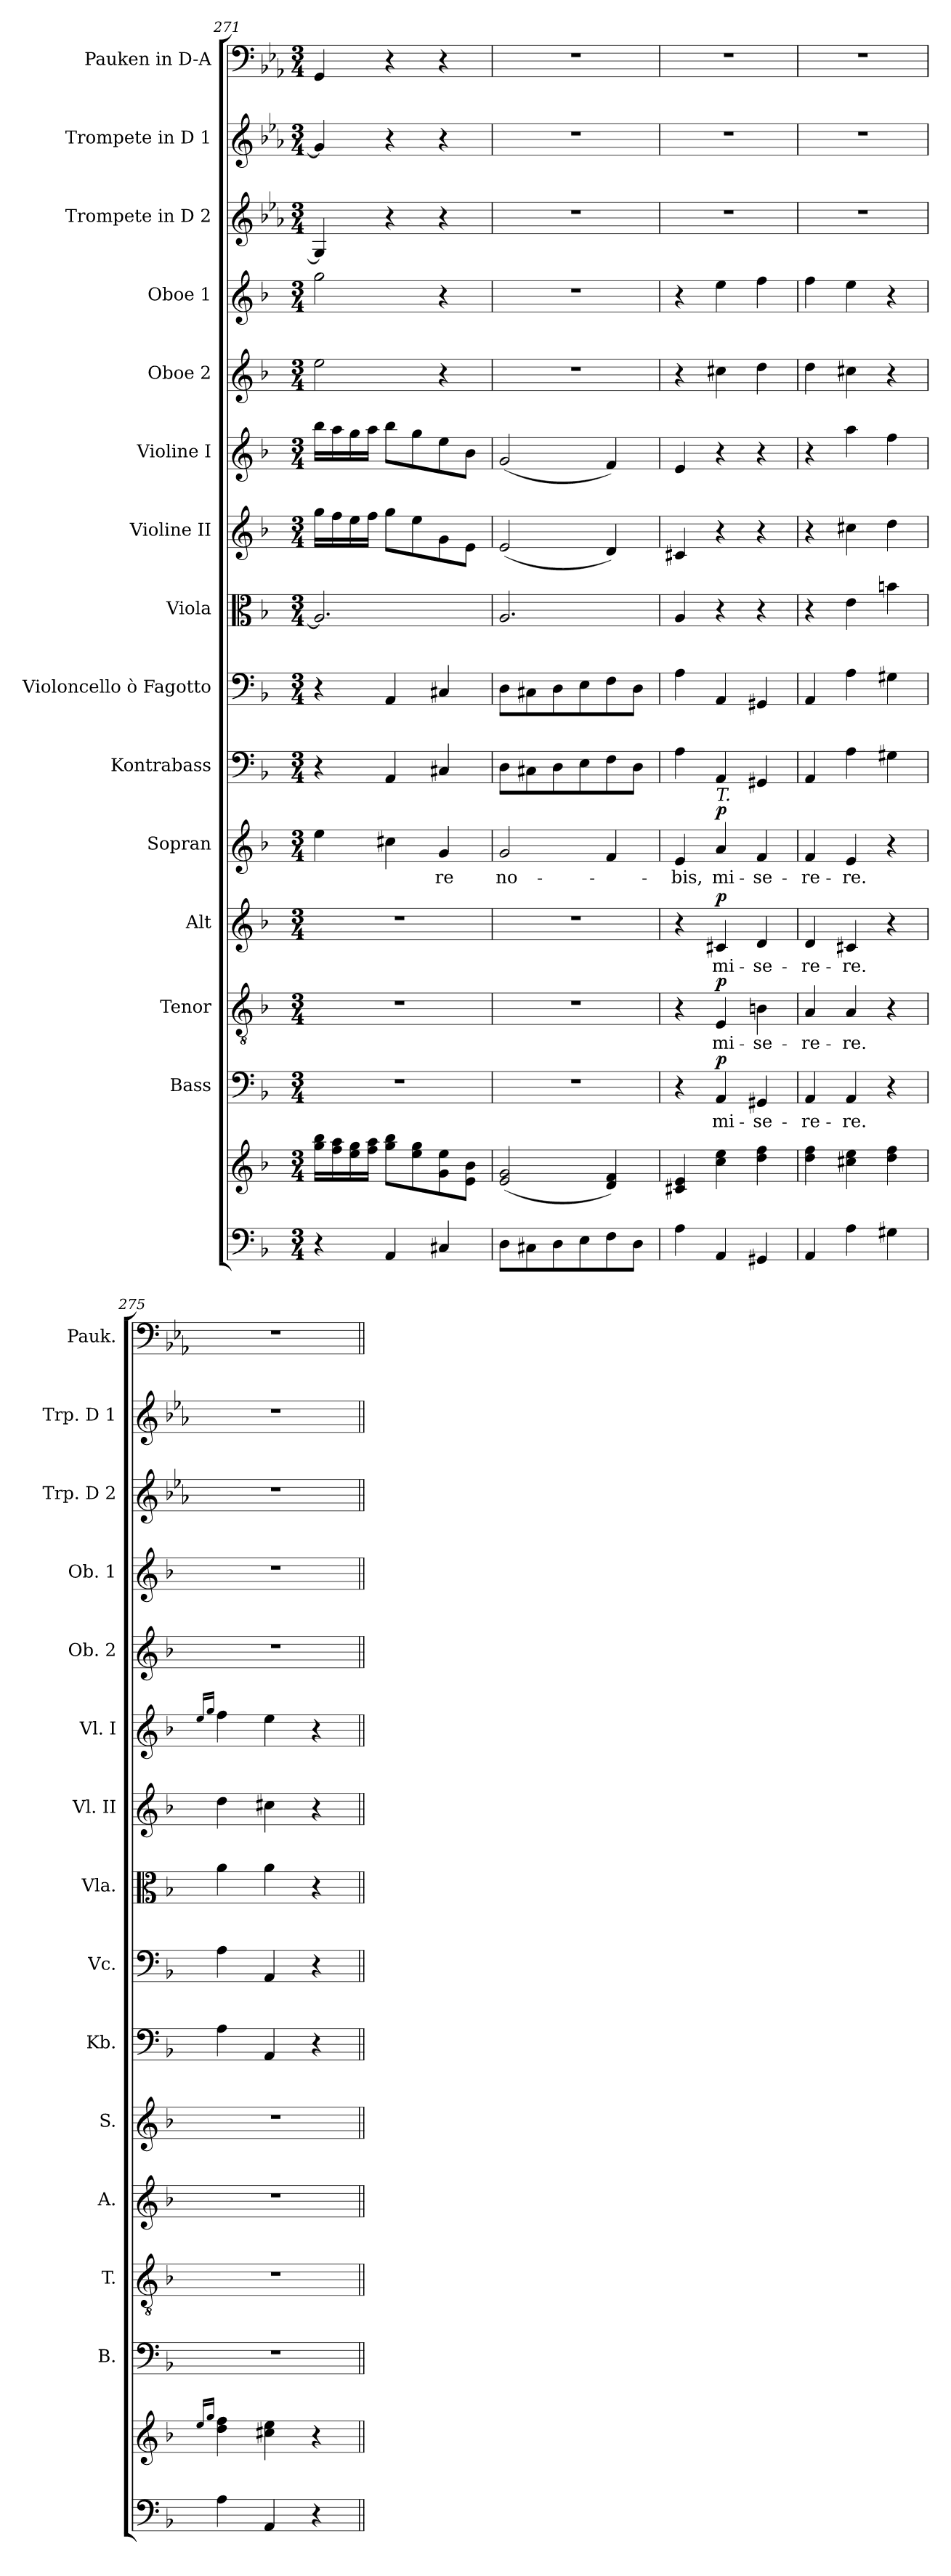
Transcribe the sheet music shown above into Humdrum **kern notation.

**kern	**kern	**kern	**text	**dynam	**kern	**text	**dynam	**kern	**text	**dynam	**kern	**text	**dynam	**kern	**kern	**kern	**kern	**kern	**kern	**kern	**kern	**kern	**kern
*part15	*part15	*part14	*part14	*part14	*part13	*part13	*part13	*part12	*part12	*part12	*part11	*part11	*part11	*part10	*part9	*part8	*part7	*part6	*part5	*part4	*part3	*part2	*part1
*staff16	*staff15	*staff14	*staff14	*staff14	*staff13	*staff13	*staff13	*staff12	*staff12	*staff12	*staff11	*staff11	*staff11	*staff10	*staff9	*staff8	*staff7	*staff6	*staff5	*staff4	*staff3	*staff2	*staff1
*	*	*I"Bass	*	*	*I"Tenor	*	*	*I"Alt	*	*	*I"Sopran	*	*	*I"Kontrabass	*I"Violoncello ò Fagotto	*I"Viola	*I"Violine II	*I"Violine I	*I"Oboe 2	*I"Oboe 1	*I"Trompete in D 2	*I"Trompete in D 1	*I"Pauken in D-A
*	*	*I'B.	*	*	*I'T.	*	*	*I'A.	*	*	*I'S.	*	*	*I'Kb.	*I'Vc.	*I'Vla.	*I'Vl. II	*I'Vl. I	*I'Ob. 2	*I'Ob. 1	*I'Trp. D 2	*I'Trp. D 1	*I'Pauk.
*clefF4	*clefG2	*clefF4	*	*	*clefGv2	*	*	*clefG2	*	*	*clefG2	*	*	*clefF4	*clefF4	*clefC3	*clefG2	*clefG2	*clefG2	*clefG2	*clefG2	*clefG2	*clefF4
*	*	*	*	*	*	*	*	*	*	*	*	*	*	*ITrd7c12	*	*	*	*	*	*	*ITrd-1c-2	*ITrd-1c-2	*ITrd-1c-2
*k[b-]	*k[b-]	*k[b-]	*	*	*k[b-]	*	*	*k[b-]	*	*	*k[b-]	*	*	*k[b-]	*k[b-]	*k[b-]	*k[b-]	*k[b-]	*k[b-]	*k[b-]	*k[b-]	*k[b-]	*k[b-]
*F:	*F:	*F:	*	*	*F:	*	*	*F:	*	*	*F:	*	*	*F:	*F:	*F:	*F:	*F:	*F:	*F:	*F:	*F:	*F:
*M3/4	*M3/4	*M3/4	*	*	*M3/4	*	*	*M3/4	*	*	*M3/4	*	*	*M3/4	*M3/4	*M3/4	*M3/4	*M3/4	*M3/4	*M3/4	*M3/4	*M3/4	*M3/4
=271	=271	=271	=271	=271	=271	=271	=271	=271	=271	=271	=271	=271	=271	=271	=271	=271	=271	=271	=271	=271	=271	=271	=271
4r	16gg\ 16bb-\LL	2.r	.	.	2.r	.	.	2.r	.	.	4ee\	.	.	4r	4r	2.A/]	16gg\LL	16bb-\LL	2ee\	2gg\	4A/]	4a/]	4AA/
.	16ff\ 16aa\	.	.	.	.	.	.	.	.	.	.	.	.	.	.	.	16ff\	16aa\	.	.	.	.	.
.	16ee\ 16gg\	.	.	.	.	.	.	.	.	.	.	.	.	.	.	.	16ee\	16gg\	.	.	.	.	.
.	16ff\ 16aa\JJ	.	.	.	.	.	.	.	.	.	.	.	.	.	.	.	16ff\JJ	16aa\JJ	.	.	.	.	.
4AA/	8gg\ 8bb-\L	.	.	.	.	.	.	.	.	.	4cc#X\	.	.	4AAA/	4AA/	.	8gg\L	8bb-\L	.	.	4r	4r	4r
.	8ee\ 8gg\	.	.	.	.	.	.	.	.	.	.	.	.	.	.	.	8ee\	8gg\	.	.	.	.	.
!	!	!	!	!	!	!	!	!	!	!	!	!LO:LY:b	!	!	!	!	!	!	!	!	!	!	!
4C#X/	8g\ 8ee\	.	.	.	.	.	.	.	.	.	4g/	-re	.	4CC#X/	4C#X/	.	8g\	8ee\	4r	4r	4r	4r	4r
.	8e\ 8b-\J	.	.	.	.	.	.	.	.	.	.	.	.	.	.	.	8e\J	8b-\J	.	.	.	.	.
=272	=272	=272	=272	=272	=272	=272	=272	=272	=272	=272	=272	=272	=272	=272	=272	=272	=272	=272	=272	=272	=272	=272	=272
!	!	!	!	!	!	!	!	!	!	!	!	!LO:LY:b	!	!	!	!	!	!	!	!	!	!	!
8D\L	(<2e/ 2g/	2.r	.	.	2.r	.	.	2.r	.	.	2g/	no-	.	8DD\L	8D\L	2.A/	(<2e/	(<2g/	2.r	2.r	2.r	2.r	2.r
8C#X\	.	.	.	.	.	.	.	.	.	.	.	.	.	8CC#X\	8C#X\	.	.	.	.	.	.	.	.
8D\	.	.	.	.	.	.	.	.	.	.	.	.	.	8DD\	8D\	.	.	.	.	.	.	.	.
8E\	.	.	.	.	.	.	.	.	.	.	.	.	.	8EE\	8E\	.	.	.	.	.	.	.	.
8F\	4d/ 4f/)	.	.	.	.	.	.	.	.	.	4f/	.	.	8FF\	8F\	.	4d/)	4f/)	.	.	.	.	.
8D\J	.	.	.	.	.	.	.	.	.	.	.	.	.	8DD\J	8D\J	.	.	.	.	.	.	.	.
=273	=273	=273	=273	=273	=273	=273	=273	=273	=273	=273	=273	=273	=273	=273	=273	=273	=273	=273	=273	=273	=273	=273	=273
!	!	!	!	!	!	!	!	!	!	!	!	!LO:LY:b	!	!	!	!	!	!	!	!	!	!	!
4A\	4c#X/ 4e/	4r	.	.	4r	.	.	4r	.	.	4e/	-bis,	.	4AA\	4A\	4A/	4c#X/	4e/	4r	4r	2.r	2.r	2.r
!	!	!	!	!	!	!	!	!	!	!	!LO:TX:a:i:t=T.	!	!	!	!	!	!	!	!	!	!	!	!
!	!	!	!LO:LY:b	!LO:DY:a	!	!LO:LY:b	!LO:DY:a	!	!LO:LY:b	!LO:DY:a	!	!LO:LY:b	!LO:DY:a	!	!	!	!	!	!	!	!	!	!
4AA/	4cc\ 4ee\	4AA/	mi-	p	4E/	mi-	p	4c#X/	mi-	p	4a/	mi-	p	4AAA/	4AA/	4r	4r	4r	4cc#X\	4ee\	.	.	.
!	!	!	!LO:LY:b	!	!	!LO:LY:b	!	!	!LO:LY:b	!	!	!LO:LY:b	!	!	!	!	!	!	!	!	!	!	!
4GG#X/	4dd\ 4ff\	4GG#X/	-se-	.	4Bn\	-se-	.	4d/	-se-	.	4f/	-se-	.	4GGG#X/	4GG#X/	4r	4r	4r	4dd\	4ff\	.	.	.
=274	=274	=274	=274	=274	=274	=274	=274	=274	=274	=274	=274	=274	=274	=274	=274	=274	=274	=274	=274	=274	=274	=274	=274
!	!	!	!LO:LY:b	!	!	!LO:LY:b	!	!	!LO:LY:b	!	!	!LO:LY:b	!	!	!	!	!	!	!	!	!	!	!
4AA/	4dd\ 4ff\	4AA/	-re-	.	4A/	-re-	.	4d/	-re-	.	4f/	-re-	.	4AAA/	4AA/	4r	4r	4r	4dd\	4ff\	2.r	2.r	2.r
!	!	!	!LO:LY:b	!	!	!LO:LY:b	!	!	!LO:LY:b	!	!	!LO:LY:b	!	!	!	!	!	!	!	!	!	!	!
4A\	4cc#X\ 4ee\	4AA/	-re.	.	4A/	-re.	.	4c#X/	-re.	.	4e/	-re.	.	4AA\	4A\	4e\	4cc#X\	4aa\	4cc#X\	4ee\	.	.	.
4G#X\	4dd\ 4ff\	4r	.	.	4r	.	.	4r	.	.	4r	.	.	4GG#X\	4G#X\	4bn\	4dd\	4ff\	4r	4r	.	.	.
=275	=275	=275	=275	=275	=275	=275	=275	=275	=275	=275	=275	=275	=275	=275	=275	=275	=275	=275	=275	=275	=275	=275	=275
.	16qee/LL	.	.	.	.	.	.	.	.	.	.	.	.	.	.	.	.	16qee/LL	.	.	.	.	.
.	16qgg/JJ	.	.	.	.	.	.	.	.	.	.	.	.	.	.	.	.	16qgg/JJ	.	.	.	.	.
4A\	4dd\ 4ff\	2.r	.	.	2.r	.	.	2.r	.	.	2.r	.	.	4AA\	4A\	4a\	4dd\	4ff\	2.r	2.r	2.r	2.r	2.r
4AA/	4cc#X\ 4ee\	.	.	.	.	.	.	.	.	.	.	.	.	4AAA/	4AA/	4a\	4cc#X\	4ee\	.	.	.	.	.
4r	4r	.	.	.	.	.	.	.	.	.	.	.	.	4r	4r	4r	4r	4r	.	.	.	.	.
=||	=||	=||	=||	=||	=||	=||	=||	=||	=||	=||	=||	=||	=||	=||	=||	=||	=||	=||	=||	=||	=||	=||	=||
*-	*-	*-	*-	*-	*-	*-	*-	*-	*-	*-	*-	*-	*-	*-	*-	*-	*-	*-	*-	*-	*-	*-	*-
